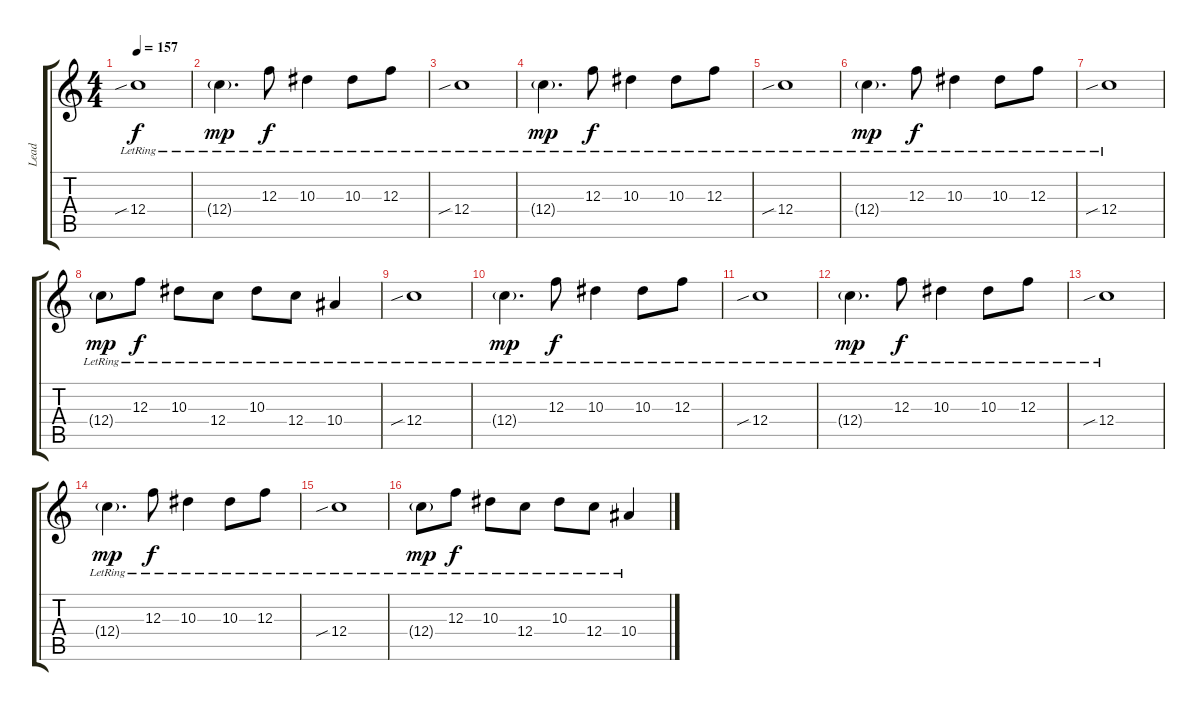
\track ("Lead" "Lead") {instrument distortionguitar}
\staff {score tabs}
\tuning (D4 A3 F3 C3 G2 C2) {hide}
\ts (4 4)
\tempo 157
\clef g2
\ks c
12.4{sib lr}.1{dy f} |
12.4{g lr}.4{d dy mp} 12.3{lr}.8{dy f} 10.3{lr}.4 10.3{lr}.8 12.3{lr}.8 |
12.4{sib lr}.1 |
12.4{g lr}.4{d dy mp} 12.3{lr}.8{dy f} 10.3{lr}.4 10.3{lr}.8 12.3{lr}.8 |
12.4{sib lr}.1 |
12.4{g lr}.4{d dy mp} 12.3{lr}.8{dy f} 10.3{lr}.4 10.3{lr}.8 12.3{lr}.8 |
12.4{sib lr}.1 |
12.4{g lr}.8{dy mp} 12.3{lr}.8{dy f} 10.3{lr}.8 12.4{lr}.8 10.3{lr}.8 12.4{lr}.8 10.4{lr}.4 |
12.4{sib lr}.1 |
12.4{g lr}.4{d dy mp} 12.3{lr}.8{dy f} 10.3{lr}.4 10.3{lr}.8 12.3{lr}.8 |
12.4{sib lr}.1 |
12.4{g lr}.4{d dy mp} 12.3{lr}.8{dy f} 10.3{lr}.4 10.3{lr}.8 12.3{lr}.8 |
12.4{sib lr}.1 |
12.4{g lr}.4{d dy mp} 12.3{lr}.8{dy f} 10.3{lr}.4 10.3{lr}.8 12.3{lr}.8 |
12.4{sib lr}.1 |
12.4{g lr}.8{dy mp} 12.3{lr}.8{dy f} 10.3{lr}.8 12.4{lr}.8 10.3{lr}.8 12.4{lr}.8 10.4{lr}.4
